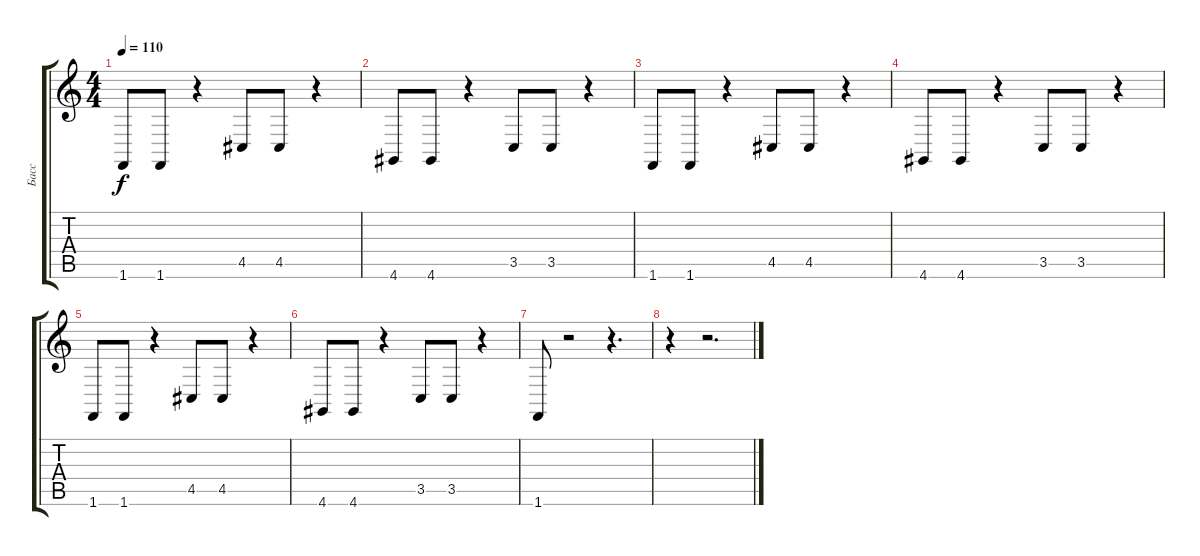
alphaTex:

\track ("Басс" "Басс") {instrument lead8bassandlead}
\staff {score tabs}
\tuning (E4 B3 G3 D3 A2 E2) {hide}
\ts (4 4)
\tempo 110
\clef g2
\ks c
1.6.8{dy f} 1.6.8 r.4 4.5.8 4.5.8 r.4 |
4.6.8 4.6.8 r.4 3.5.8 3.5.8 r.4 |
1.6.8 1.6.8 r.4 4.5.8 4.5.8 r.4 |
4.6.8 4.6.8 r.4 3.5.8 3.5.8 r.4 |
1.6.8 1.6.8 r.4 4.5.8 4.5.8 r.4 |
4.6.8 4.6.8 r.4 3.5.8 3.5.8 r.4 |
1.6.8 r.2 r.4{d} |
r.4 r.2{d}
